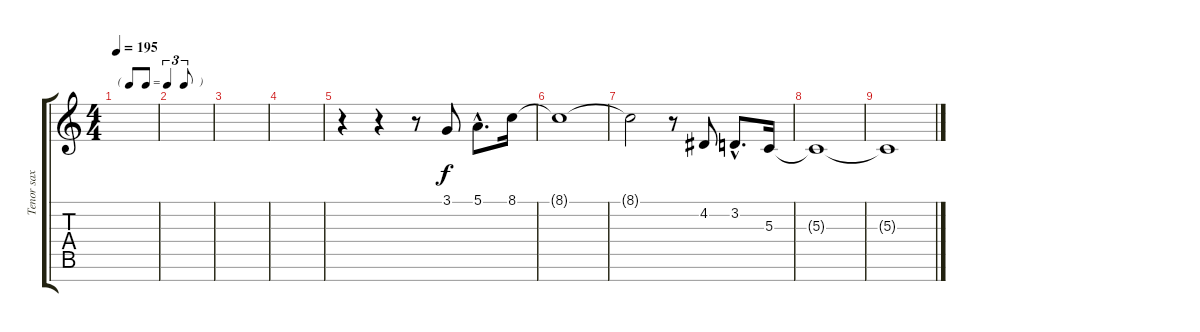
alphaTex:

\track ("Tenor sax" "Tenor sax") {instrument tenorsax}
\staff {score tabs}
\tuning (E4 B3 G3 D3 A2 E2 B1) {hide}
\ts (4 4)
\tf triplet8th
\tempo 195
\clef g2
\ks c
|
|
|
|
r.4 r.4 r.8 3.1.8 5.1{hac}.8{d} 8.1.16 |
8.1{t}.1 |
8.1{t}.2 r.8 4.2.8 3.2{hac}.8{d} 5.3.16 |
5.3{t}.1 |
5.3{t}.1
